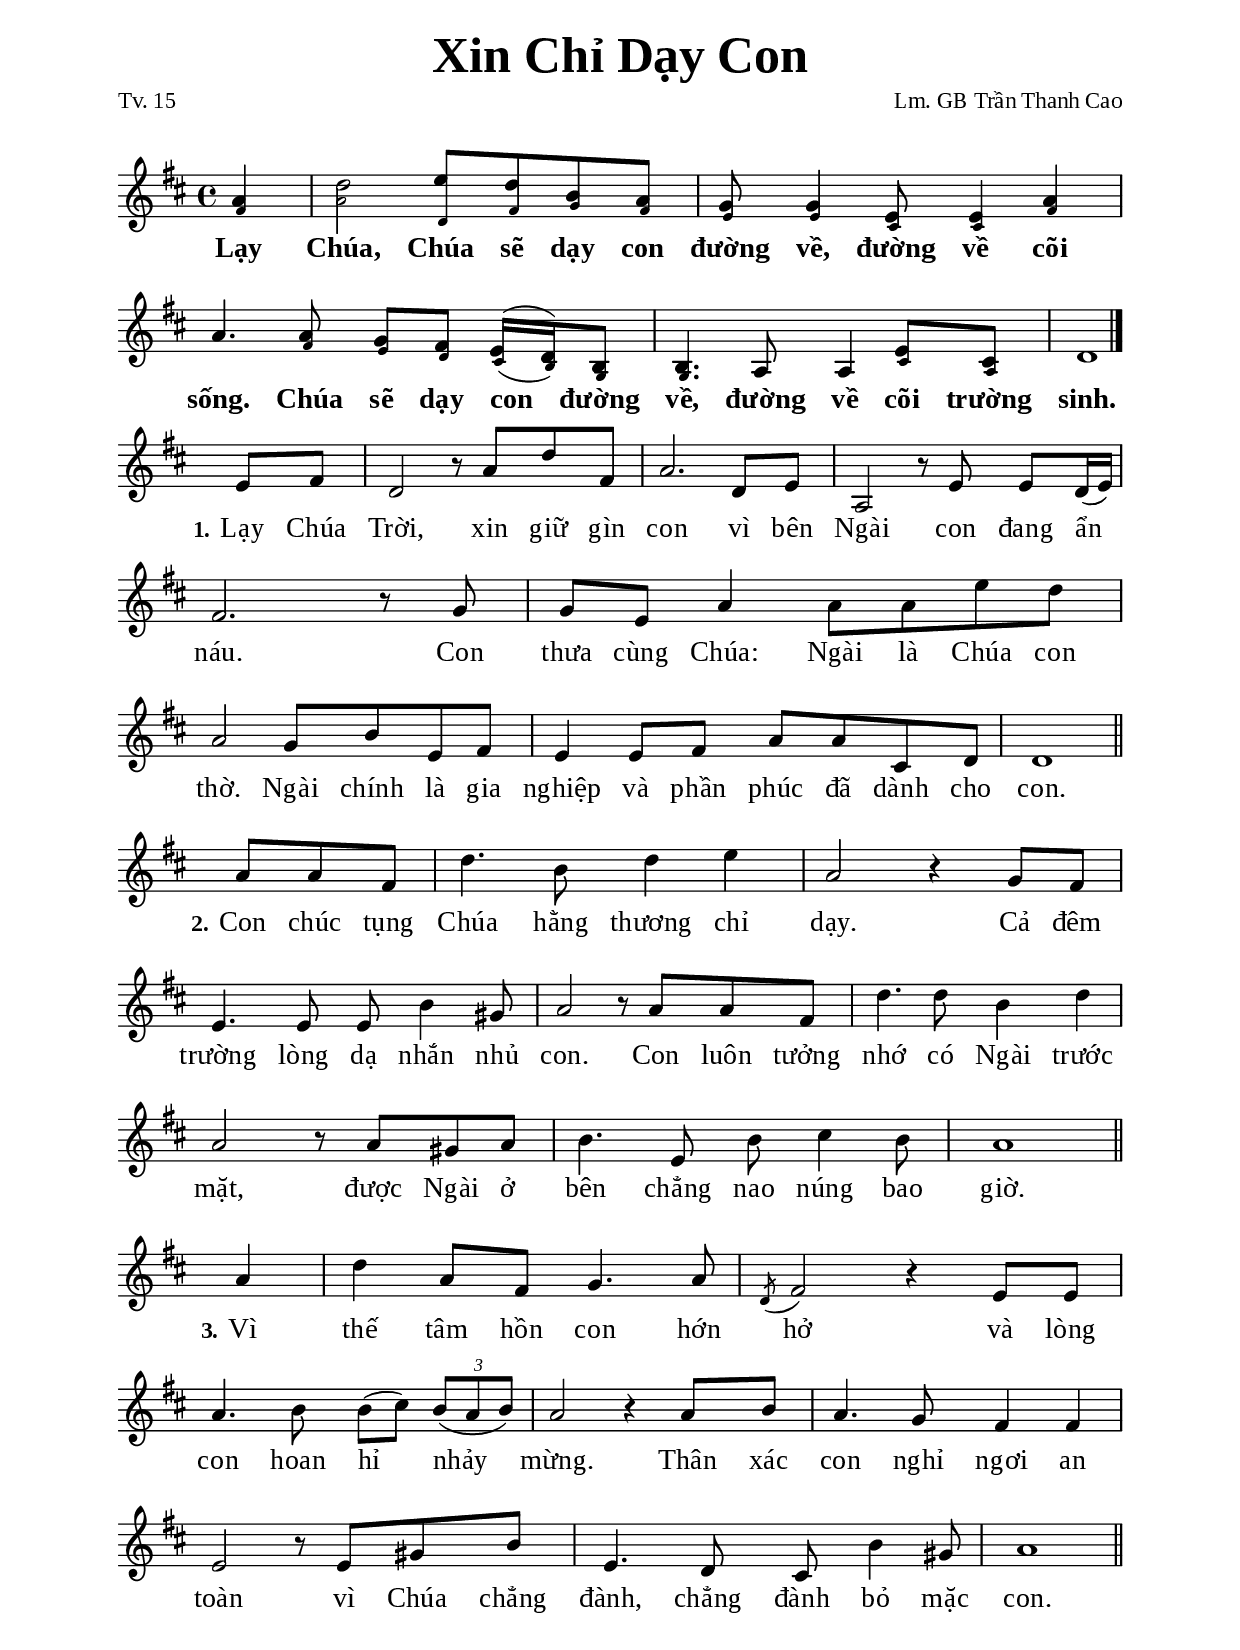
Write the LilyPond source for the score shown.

% Cài đặt chung
\version "2.22.1"
\include "english.ly"

\header {
  title = \markup { \fontsize #3 "Xin Chỉ Dạy Con" }
  poet = "Tv. 15"
  composer = "Lm. GB Trần Thanh Cao"
  arranger = " "
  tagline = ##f
}

% Nhạc điệp khúc
nhacDiepKhucSop = \relative c'' {
  \partial 4 a4 |
  d2 e8 d b a |
  g g4 e8 e4 a |
  a4. a8 g fs e16 _(d) b8 |
  b4. a8 a4 e'8 cs |
  d1 \bar "|."
}

nhacDiepKhucBas = \relative c' {
  \partial 4 fs4 |
  a2 d,8 fs g fs |
  e e4 cs8 cs4 fs4 |
  a4. fs8 e d cs16 ^(b) g8 |
  g4. a8 a4 cs8 a |
  \skip 4
}

% Nhạc phiên khúc
nhacPhienKhucMot = \relative c' {
  \partial 4 e8 fs |
  d2 r8 a'8 d fs, |
  a2. d,8 e |
  a,2 r8 e'8 e d16 (e) |
  fs2. r8 g |
  g e a4 a8 a e' d |
  a2 g8 b e, fs |
  e4 e8 fs a a cs, d |
  d1 \bar "||"
}

nhacPhienKhucHai = \relative c'' {
  \partial 4. a8 a fs |
  d'4. b8 d4 e |
  a,2 r4 g8 fs |
  e4. e8 e b'4 gs8 |
  a2 r8 a a fs |
  d'4. d8 b4 d |
  a2 r8 a8 gs a |
  b4. e,8 b' cs4 b8 |
  a1 \bar "||"
}

nhacPhienKhucBa = \relative c'' {
  \partial 4 a4 |
  d a8 fs g4. a8 |
  \acciaccatura d,8 fs2 r4 e8 e |
  a4. b8 b (cs) \tuplet 3/2 { b8 (a b) } |
  a2 r4 a8 b |
  a4. g8 fs4 fs |
  e2 r8 e gs b |
  e,4. d8 cs b'4 gs8 |
  a1 \bar "||"
}

% Lời điệp khúc
loiDiepKhuc = \lyricmode {
  Lạy Chúa, Chúa sẽ dạy con đường về,
  đường về cõi sống.
  Chúa sẽ dạy con đường về,
  đường về cõi trường sinh.
}

% Lời phiên khúc
loiPhienKhucMot = \lyricmode {
  \set stanza = #"1."
  Lạy Chúa Trời, xin giữ gìn con
  vì bên Ngài con đang ẩn náu.
  Con thưa cùng Chúa: Ngài là Chúa con thờ.
  Ngài chính là gia nghiệp và phần phúc đã dành cho con.
}

loiPhienKhucHai = \lyricmode {
  \set stanza = #"2."
  Con chúc tụng Chúa hằng thương chỉ dạy.
  Cả đêm trường lòng dạ nhắn nhủ con.
  Con luôn tưởng nhớ có Ngài trước mặt,
  được Ngài ở bên chẳng nao núng bao giờ.
}

loiPhienKhucBa = \lyricmode {
  \set stanza = #"3."
  Vì thế tâm hồn con hớn hở và lòng con hoan hỉ nhảy mừng.
  Thân xác con nghỉ ngơi an toàn vì Chúa chẳng đành,
  chẳng đành bỏ mặc con.
}


% Dàn trang
\paper {
  #(set-paper-size "a4")
  top-margin = 10\mm
  bottom-margin = 10\mm
  left-margin = 20\mm
  right-margin = 20\mm
  indent = #0
  #(define fonts
    (make-pango-font-tree
      "Liberation Serif"
      "Liberation Serif"
      "Liberation Serif"
      (/ 20 20)))
  page-count = #1
  system-system-spacing = #'((basic-distance . 13))
  score-system-spacing = #'((basic-distance . 13))
}

% Thiết lập tông và nhịp
TongNhip = { \key d \major \time 4/4 }

% Đổi kích thước nốt cho bè phụ
notBePhu =
#(define-music-function (font-size music) (number? ly:music?)
   (for-some-music
     (lambda (m)
       (if (music-is-of-type? m 'rhythmic-event)
           (begin
             (set! (ly:music-property m 'tweaks)
                   (cons `(font-size . ,font-size)
                         (ly:music-property m 'tweaks)))
             #t)
           #f))
     music)
   music)

\score {
  \new ChoirStaff <<
    \new Staff = diepKhuc \with {
        \consists "Merge_rests_engraver"
        %\magnifyStaff #(magstep +1)
        printPartCombineTexts = ##f
      }
      <<
      \new Voice \TongNhip \partCombine 
        \nhacDiepKhucSop
        \notBePhu -3 { \nhacDiepKhucBas }
      \new NullVoice = nhacThamChieu \nhacDiepKhucSop
      \new Lyrics \lyricsto nhacThamChieu \loiDiepKhuc
      >>
  >>
  \layout {
    \override Lyrics.LyricText.font-series = #'bold
    \override Lyrics.LyricText.font-size = #+2
    \override Lyrics.LyricSpace.minimum-distance = #2.5
    \override Score.BarNumber.break-visibility = ##(#f #f #f)
    \override Score.SpacingSpanner.uniform-stretching = ##t
  }
}

\score {
  \new ChoirStaff <<
    \new Staff = phienKhuc \with {
        %\magnifyStaff #(magstep +1)
      }
      <<
      \new Voice = beSop {
        \key d \major \time 4/4 \nhacPhienKhucMot
      }
    >>
    \new Lyrics \lyricsto beSop \loiPhienKhucMot
  >>
  \layout {
    \override Staff.TimeSignature.transparent = ##t
    \override Lyrics.LyricText.font-size = #+2
    \override Lyrics.LyricSpace.minimum-distance = #2
    \override Score.BarNumber.break-visibility = ##(#f #f #f)
    \override Score.SpacingSpanner.uniform-stretching = ##t
  }
}

\score {
  \new ChoirStaff <<
    \new Staff = phienKhuc \with {
        %\magnifyStaff #(magstep +1)
      }
      <<
      \new Voice = beSop {
        \key d \major \time 4/4 \nhacPhienKhucHai
      }
    >>
    \new Lyrics \lyricsto beSop \loiPhienKhucHai
  >>
  \layout {
    \override Staff.TimeSignature.transparent = ##t
    \override Lyrics.LyricText.font-size = #+2
    \override Lyrics.LyricSpace.minimum-distance = #2
    \override Score.BarNumber.break-visibility = ##(#f #f #f)
    \override Score.SpacingSpanner.uniform-stretching = ##t
  }
}

\score {
  \new ChoirStaff <<
    \new Staff = phienKhuc \with {
        %\magnifyStaff #(magstep +1)
      }
      <<
      \new Voice = beSop {
        \key d \major \time 4/4 \nhacPhienKhucBa
      }
    >>
    \new Lyrics \lyricsto beSop \loiPhienKhucBa
  >>
  \layout {
    \override Staff.TimeSignature.transparent = ##t
    \override Lyrics.LyricText.font-size = #+2
    \override Lyrics.LyricSpace.minimum-distance = #3
    \override Score.BarNumber.break-visibility = ##(#f #f #f)
    \override Score.SpacingSpanner.uniform-stretching = ##t
  }
}
